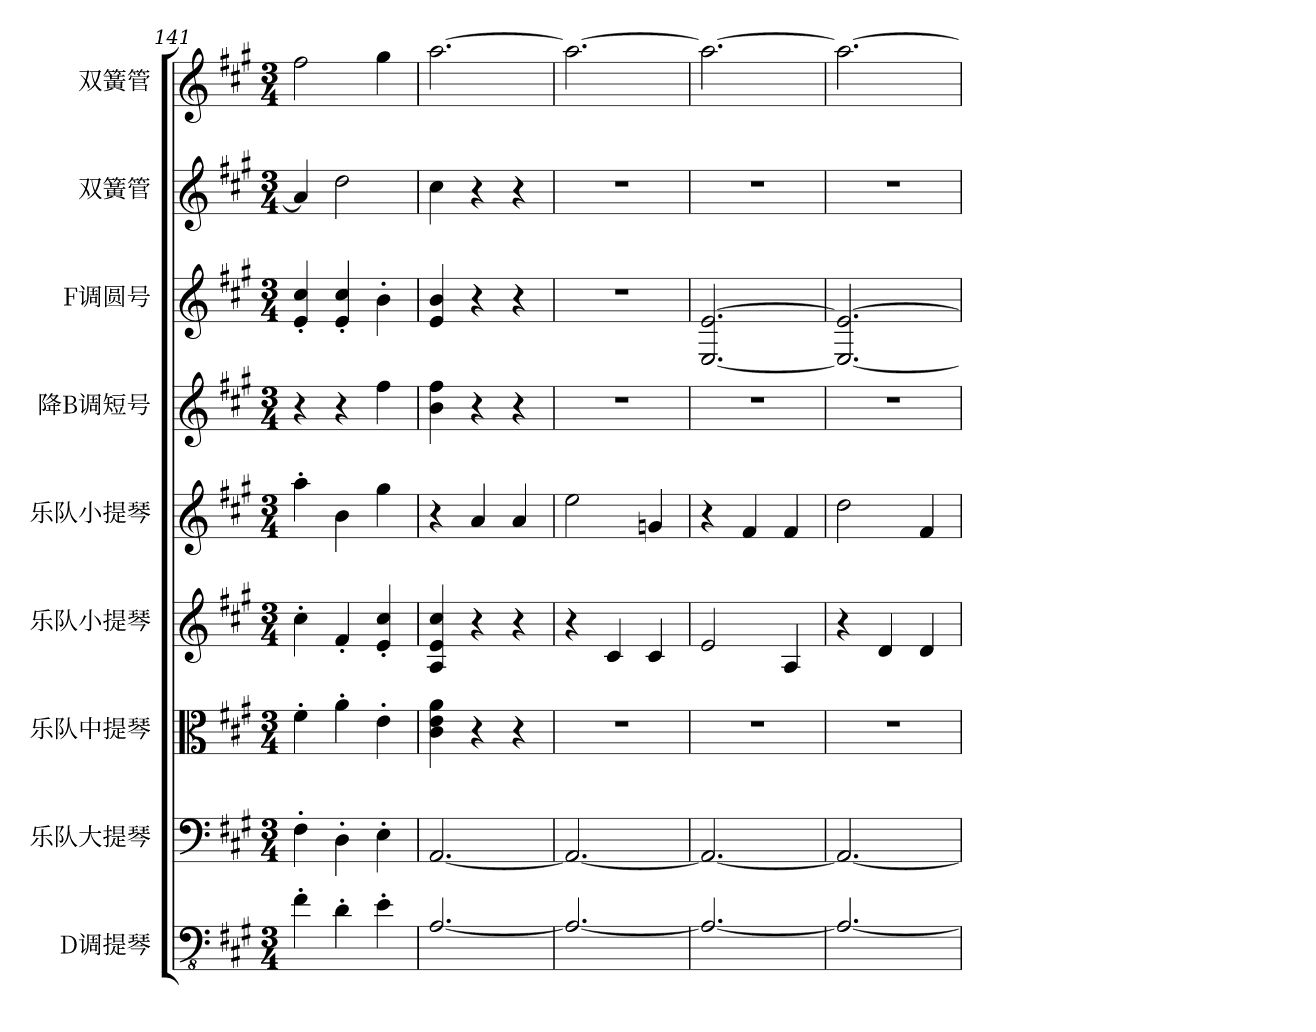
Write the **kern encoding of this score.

**kern	**kern	**kern	**kern	**kern	**kern	**kern	**kern	**kern
*part9	*part8	*part7	*part6	*part5	*part4	*part3	*part2	*part1
*staff9	*staff8	*staff7	*staff6	*staff5	*staff4	*staff3	*staff2	*staff1
*I"D调提琴	*I"乐队大提琴	*I"乐队中提琴	*I"乐队小提琴	*I"乐队小提琴	*I"降B调短号	*I"F调圆号	*I"双簧管	*I"双簧管
*clefFv4	*clefF4	*clefC3	*clefG2	*clefG2	*clefG2	*clefG2	*clefG2	*clefG2
*ITrd7c12	*	*	*	*	*ITrd1c2	*ITrd4c7	*	*
*k[f#c#g#]	*k[f#c#g#]	*k[f#c#g#]	*k[f#c#g#]	*k[f#c#g#]	*k[f#]	*k[f#c#]	*k[f#c#g#]	*k[f#c#g#]
*M3/4	*M3/4	*M3/4	*M3/4	*M3/4	*M3/4	*M3/4	*M3/4	*M3/4
*MM144	*MM144	*MM144	*MM144	*MM144	*MM144	*MM144	*MM144	*MM144
=141	=141	=141	=141	=141	=141	=141	=141	=141
4FF#'\	4F#'\	4f#'\	4cc#'\	4aa'\	4r	4A/' 4f#/'	4a/]	2ff#\
4DD'\	4D'\	4a'\	4f#'/	4b\	4r	4A/' 4f#/'	2dd\	.
4EE'\	4E'\	4e'\	4e/' 4cc#/'	4gg#\	4ee\	4e'\	.	4gg#\
=142	=142	=142	=142	=142	=142	=142	=142	=142
*	*	*	*	*	*	*	*	*MM149
[2.AAA/	[2.AA/	4c#\ 4e\ 4a\	4A/ 4e/ 4cc#/	4r	4a\ 4ee\	4A/ 4e/	4cc#\	[2.aa\
.	.	4r	4r	4a/	4r	4r	4r	.
.	.	4r	4r	4a/	4r	4r	4r	.
=143	=143	=143	=143	=143	=143	=143	=143	=143
2.AAA/_	2.AA/_	2.r	4r	2ee\	2.r	2.r	2.r	2.aa\_
.	.	.	4c#/	.	.	.	.	.
.	.	.	4c#/	4gn/	.	.	.	.
=144	=144	=144	=144	=144	=144	=144	=144	=144
2.AAA/_	2.AA/_	2.r	2e/	4r	2.r	[2.AA/ [2.A/	2.r	2.aa\_
.	.	.	.	4f#/	.	.	.	.
.	.	.	4A/	4f#/	.	.	.	.
=145	=145	=145	=145	=145	=145	=145	=145	=145
2.AAA/_	2.AA/_	2.r	4r	2dd\	2.r	2.AA/_ 2.A/_	2.r	2.aa\_
.	.	.	4d/	.	.	.	.	.
.	.	.	4d/	4f#/	.	.	.	.
=	=	=	=	=	=	=	=	=
*-	*-	*-	*-	*-	*-	*-	*-	*-
